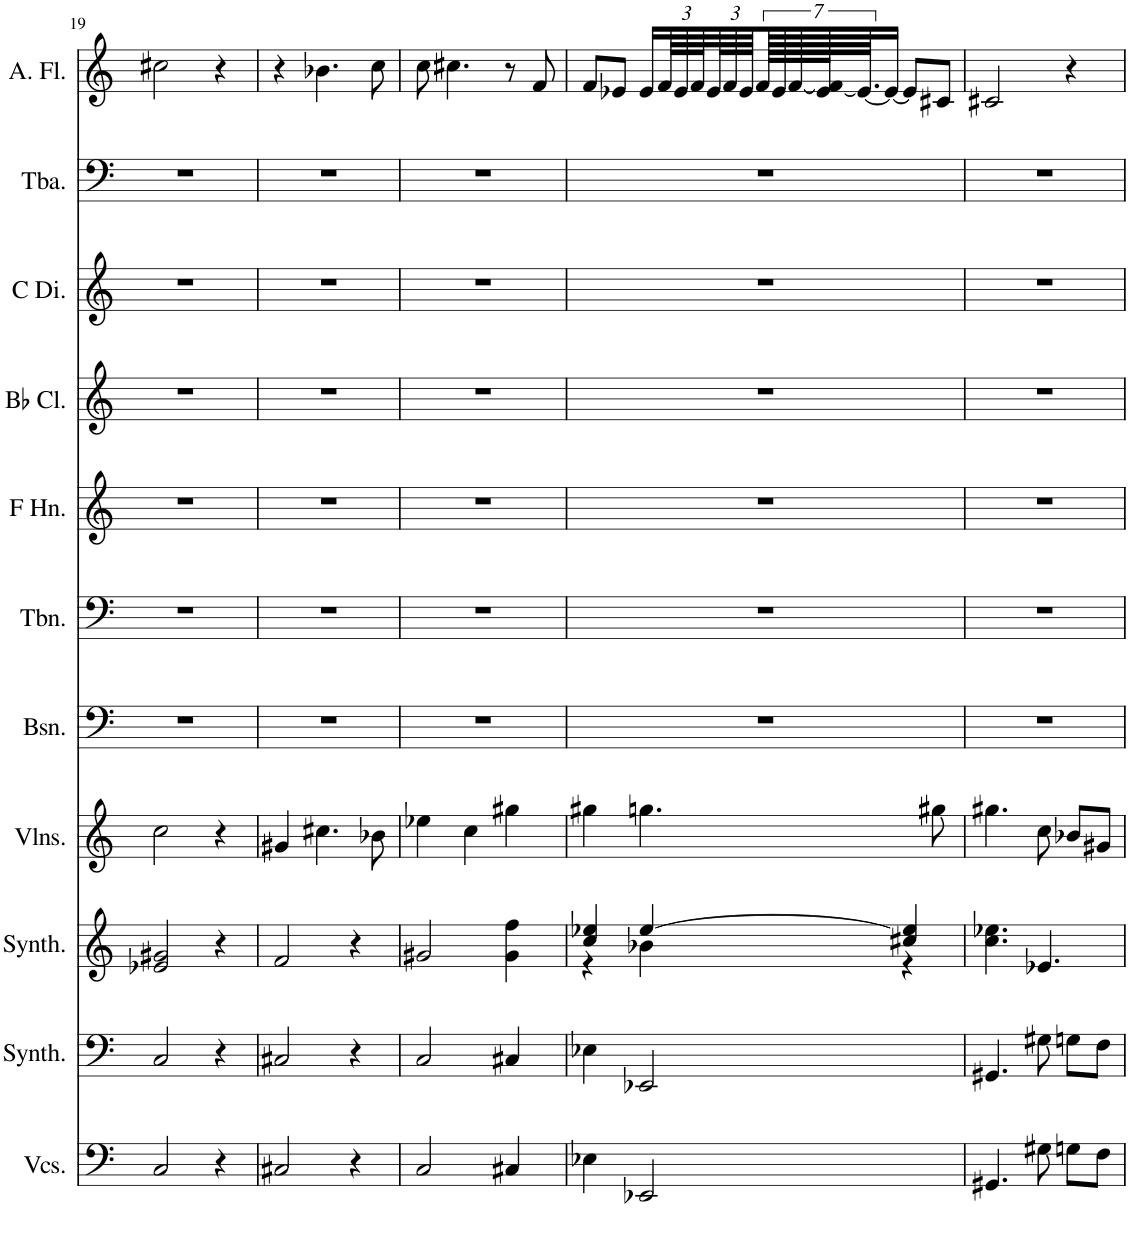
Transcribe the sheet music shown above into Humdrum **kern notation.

**kern	**kern	**kern	**kern	**kern	**kern	**kern	**kern	**kern	**kern	**kern
*part11	*part10	*part9	*part8	*part7	*part6	*part5	*part4	*part3	*part2	*part1
*staff11	*staff10	*staff9	*staff8	*staff7	*staff6	*staff5	*staff4	*staff3	*staff2	*staff1
*I"Violoncellos, D'Bass/Strings, etc	*I"String Synthesizer, Synth strings, etc	*I"String Synthesizer, Synth strings 2	*I"Violins, 1st violins	*I"Bassoon, Bass 2	*I"Trombone, Bass 1	*I"Horn in F, Tenor	*I"Bb Clarinet, Alto	*I"C Dizi, Treble	*I"Tuba, Bass Solo	*I"Alto Flute, Contralto Solo
*I'Vcs.	*I'Synth.	*I'Synth.	*I'Vlns.	*I'Bsn.	*I'Tbn.	*	*I'Bb Cl.	*I'C Di.	*I'Tba.	*I'A. Fl.
!!LO:PB:g=z
*clefF4	*clefF4	*clefG2	*clefG2	*clefF4	*clefF4	*clefG2	*clefG2	*clefG2	*clefF4	*clefG2
*	*	*	*	*	*	*Trd4c7	*Trd1c2	*Trd-7c-12	*	*Trd3c5
*k[]	*k[]	*k[]	*k[]	*k[]	*k[]	*k[]	*k[]	*k[]	*k[]	*k[]
*M3/4	*M3/4	*M3/4	*M3/4	*M3/4	*M3/4	*M3/4	*M3/4	*M3/4	*M3/4	*M3/4
=19	=19	=19	=19	=19	=19	=19	=19	=19	=19	=19
2C/	2C/	2e-X/ 2g#X/	2cc\	2.r	2.r	2.r	2.r	2.r	2.r	2cc#X\
4r	4r	4r	4r	.	.	.	.	.	.	4r
=20	=20	=20	=20	=20	=20	=20	=20	=20	=20	=20
2C#X/	2C#X/	2f/	4g#X/	2.r	2.r	2.r	2.r	2.r	2.r	4r
.	.	.	4.cc#X\	.	.	.	.	.	.	4.b-X\
4r	4r	4r	.	.	.	.	.	.	.	.
.	.	.	8b-X\	.	.	.	.	.	.	8cc\
=21	=21	=21	=21	=21	=21	=21	=21	=21	=21	=21
2C/	2C/	2g#X/	4ee-X\	2.r	2.r	2.r	2.r	2.r	2.r	8cc\
.	.	.	.	.	.	.	.	.	.	4.cc#X\
.	.	.	4cc\	.	.	.	.	.	.	.
4C#X/	4C#X/	4g#\ 4ff\	4gg#X\	.	.	.	.	.	.	8r
.	.	.	.	.	.	.	.	.	.	8f/
=22	=22	=22	=22	=22	=22	=22	=22	=22	=22	=22
*	*	*^	*	*	*	*	*	*	*	*
4E-X\	4E-X\	4cc/ 4ee-X/	4r	4gg#X\	2.r	2.r	2.r	2.r	2.r	2.r	8f/L
.	.	.	.	.	.	.	.	.	.	.	8e-X/J
2EE-X/	2EE-X/	[4ee-/	4b-X\	4.ggn\	.	.	.	.	.	.	16e-/LL
*	*	*	*	*	*	*	*	*	*	*	*Xbrackettup
.	.	.	.	.	.	.	.	.	.	.	96f/LL
.	.	.	.	.	.	.	.	.	.	.	96e-/
.	.	.	.	.	.	.	.	.	.	.	96f/
.	.	.	.	.	.	.	.	.	.	.	96e-/
.	.	.	.	.	.	.	.	.	.	.	96f/
.	.	.	.	.	.	.	.	.	.	.	96e-/
*	*	*	*	*	*	*	*	*	*	*	*brackettup
.	.	.	.	.	.	.	.	.	.	.	112f/L
.	.	.	.	.	.	.	.	.	.	.	112e-/
.	.	.	.	.	.	.	.	.	.	.	[112f/
.	.	.	.	.	.	.	.	.	.	.	[112e-/ 112f/]J
.	.	.	.	.	.	.	.	.	.	.	4480ryy
.	.	.	.	.	.	.	.	.	.	.	56.e-/JJ_
.	.	.	.	.	.	.	.	.	.	.	16e-/JJ_
.	.	4cc#X/ 4ee-/]	4r	.	.	.	.	.	.	.	.
.	.	.	.	.	.	.	.	.	.	.	8e-/L]
.	.	.	.	8gg#X\	.	.	.	.	.	.	.
.	.	.	.	.	.	.	.	.	.	.	[4480%559c#X/
*	*	*v	*v	*	*	*	*	*	*	*	*
=23	=23	=23	=23	=23	=23	=23	=23	=23	=23	=23
4.GG#X/	4.GG#X/	4.cc\ 4.ee-X\	4.gg#X\	2.r	2.r	2.r	2.r	2.r	2.r	2c#X/
8G#X\	8G#X\	4.e-X/	8cc\	.	.	.	.	.	.	.
8Gn\L	8Gn\L	.	8b-X/L	.	.	.	.	.	.	4480c#/]
.	.	.	.	.	.	.	.	.	.	4r
8F\J	8F\J	.	8g#X/J	.	.	.	.	.	.	.
4480ryy	4480ryy	4480ryy	4480ryy	4480ryy	4480ryy	4480ryy	4480ryy	4480ryy	4480ryy	.
=	=	=	=	=	=	=	=	=	=	=
*-	*-	*-	*-	*-	*-	*-	*-	*-	*-	*-
